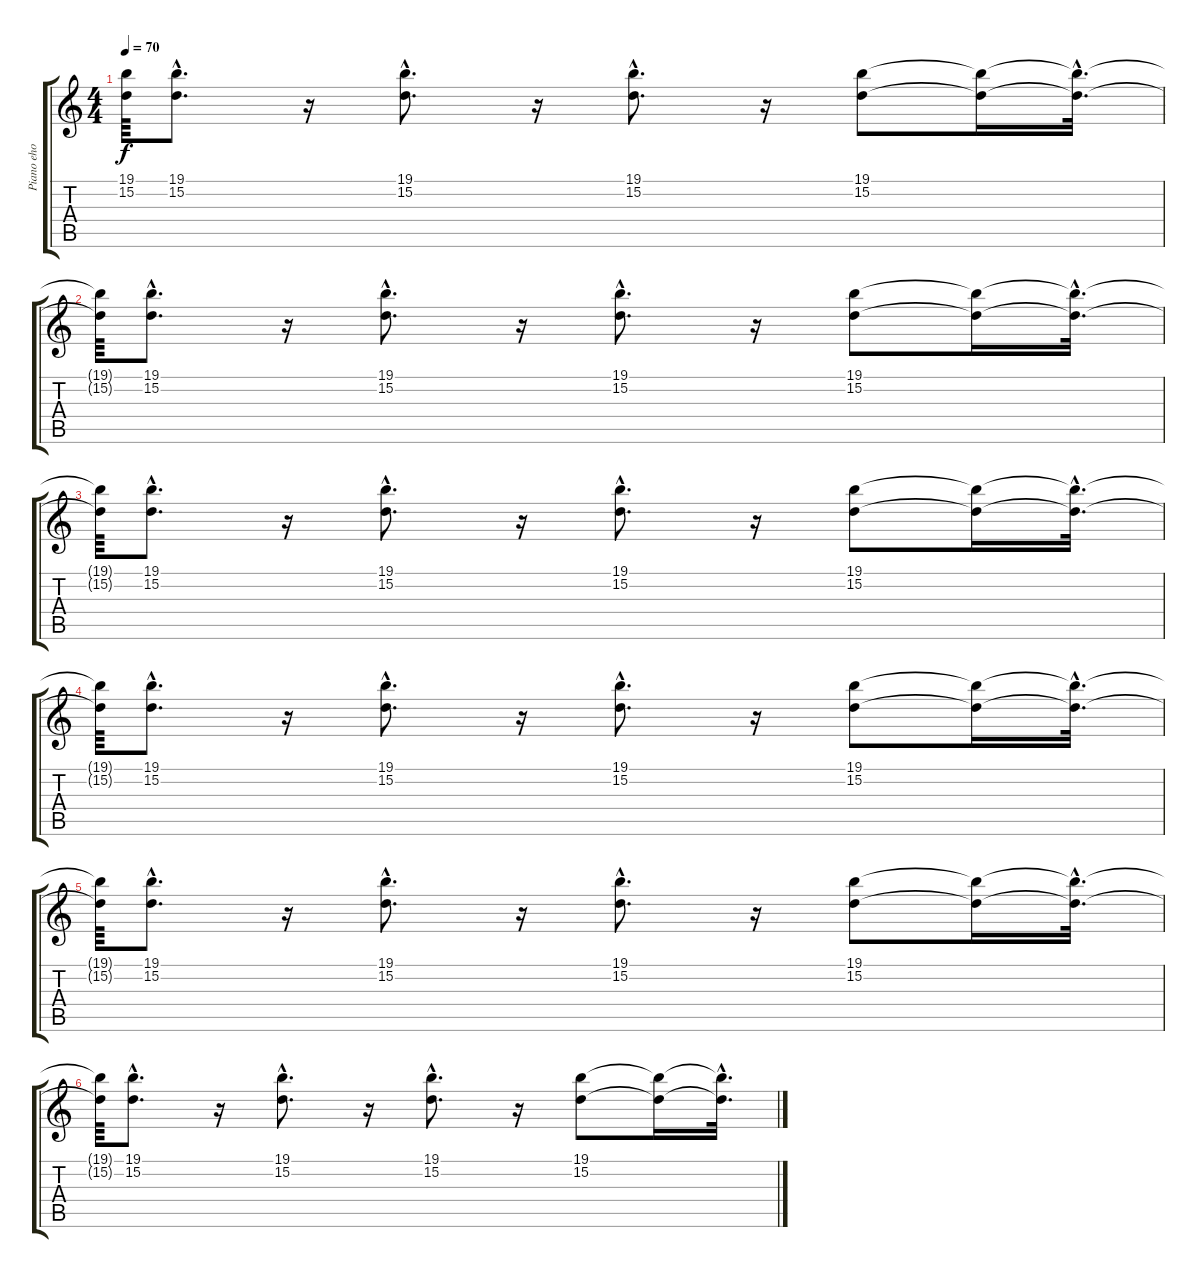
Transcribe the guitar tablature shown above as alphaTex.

\track ("Piano eho" "Piano eho") {instrument acousticgrandpiano}
\staff {score tabs}
\tuning (E4 B3 G3 D3 A2 E2) {hide}
\ts (4 4)
\tempo 70
\clef g2
\ks c
(19.1{t} 15.2{t}).64{dy f} (19.1{hac} 15.2{hac}).8{d} r.16 (19.1{hac} 15.2{hac}).8{d} r.16 (19.1{hac} 15.2{hac}).8{d} r.16 (19.1 15.2).8 (19.1{t} 15.2{t}).16 (19.1{hac t} 15.2{hac t}).32{d} |
(19.1{t} 15.2{t}).64 (19.1{hac} 15.2{hac}).8{d} r.16 (19.1{hac} 15.2{hac}).8{d} r.16 (19.1{hac} 15.2{hac}).8{d} r.16 (19.1 15.2).8 (19.1{t} 15.2{t}).16 (19.1{hac t} 15.2{hac t}).32{d} |
(19.1{t} 15.2{t}).64 (19.1{hac} 15.2{hac}).8{d} r.16 (19.1{hac} 15.2{hac}).8{d} r.16 (19.1{hac} 15.2{hac}).8{d} r.16 (19.1 15.2).8 (19.1{t} 15.2{t}).16 (19.1{hac t} 15.2{hac t}).32{d} |
(19.1{t} 15.2{t}).64 (19.1{hac} 15.2{hac}).8{d} r.16 (19.1{hac} 15.2{hac}).8{d} r.16 (19.1{hac} 15.2{hac}).8{d} r.16 (19.1 15.2).8 (19.1{t} 15.2{t}).16 (19.1{hac t} 15.2{hac t}).32{d} |
(19.1{t} 15.2{t}).64 (19.1{hac} 15.2{hac}).8{d} r.16 (19.1{hac} 15.2{hac}).8{d} r.16 (19.1{hac} 15.2{hac}).8{d} r.16 (19.1 15.2).8 (19.1{t} 15.2{t}).16 (19.1{hac t} 15.2{hac t}).32{d} |
(19.1{t} 15.2{t}).64 (19.1{hac} 15.2{hac}).8{d} r.16 (19.1{hac} 15.2{hac}).8{d} r.16 (19.1{hac} 15.2{hac}).8{d} r.16 (19.1 15.2).8 (19.1{t} 15.2{t}).16 (19.1{hac t} 15.2{hac t}).32{d}
